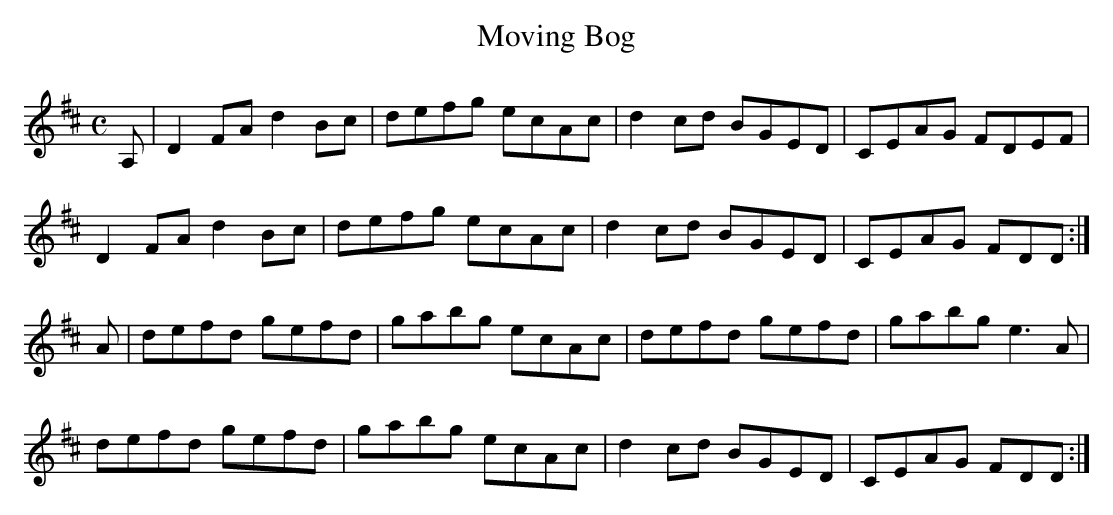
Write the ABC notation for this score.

X:1
T:Moving Bog
M:C
L:1/8
K:D Major
A,|D2FA d2Bc|defg ecAc|d2cd BGED|CEAG FDEF|!
D2FA d2Bc|defg ecAc|d2cd BGED|CEAG FDD:|!
A|defd gefd|gabg ecAc|defd gefd|gabg e3A|!
defd gefd|gabg ecAc|d2cd BGED|CEAG FDD:|!
